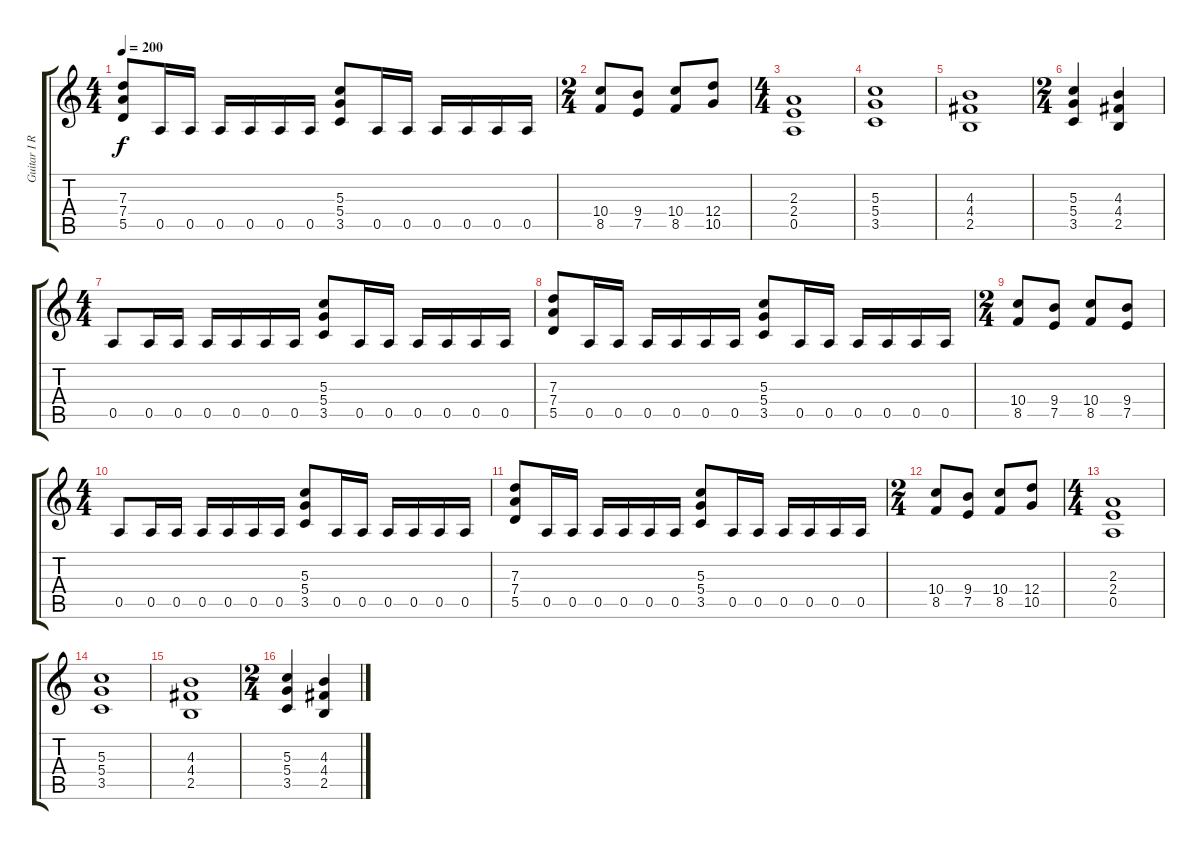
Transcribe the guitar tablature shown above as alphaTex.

\track ("Guitar I Rhythm" "Guitar I R") {instrument overdrivenguitar}
\staff {score tabs}
\tuning (E4 B3 G3 D3 A2 E2) {hide}
\ts (4 4)
\tempo 200
\clef g2
\ks c
(7.3 7.4 5.5).8{dy f} 0.5.16 0.5.16 0.5.16 0.5.16 0.5.16 0.5.16 (5.3 5.4 3.5).8 0.5.16 0.5.16 0.5.16 0.5.16 0.5.16 0.5.16 |
\ts (2 4)
(10.4 8.5).8 (9.4 7.5).8 (10.4 8.5).8 (12.4 10.5).8 |
\ts (4 4)
(2.3 2.4 0.5).1 |
(5.3 5.4 3.5).1 |
(4.3 4.4 2.5).1 |
\ts (2 4)
(5.3 5.4 3.5).4 (4.3 4.4 2.5).4 |
\ts (4 4)
0.5.8 0.5.16 0.5.16 0.5.16 0.5.16 0.5.16 0.5.16 (5.3 5.4 3.5).8 0.5.16 0.5.16 0.5.16 0.5.16 0.5.16 0.5.16 |
(7.3 7.4 5.5).8 0.5.16 0.5.16 0.5.16 0.5.16 0.5.16 0.5.16 (5.3 5.4 3.5).8 0.5.16 0.5.16 0.5.16 0.5.16 0.5.16 0.5.16 |
\ts (2 4)
(10.4 8.5).8 (9.4 7.5).8 (10.4 8.5).8 (9.4 7.5).8 |
\ts (4 4)
0.5.8 0.5.16 0.5.16 0.5.16 0.5.16 0.5.16 0.5.16 (5.3 5.4 3.5).8 0.5.16 0.5.16 0.5.16 0.5.16 0.5.16 0.5.16 |
(7.3 7.4 5.5).8 0.5.16 0.5.16 0.5.16 0.5.16 0.5.16 0.5.16 (5.3 5.4 3.5).8 0.5.16 0.5.16 0.5.16 0.5.16 0.5.16 0.5.16 |
\ts (2 4)
(10.4 8.5).8 (9.4 7.5).8 (10.4 8.5).8 (12.4 10.5).8 |
\ts (4 4)
(2.3 2.4 0.5).1 |
(5.3 5.4 3.5).1 |
(4.3 4.4 2.5).1 |
\ts (2 4)
(5.3 5.4 3.5).4 (4.3 4.4 2.5).4
